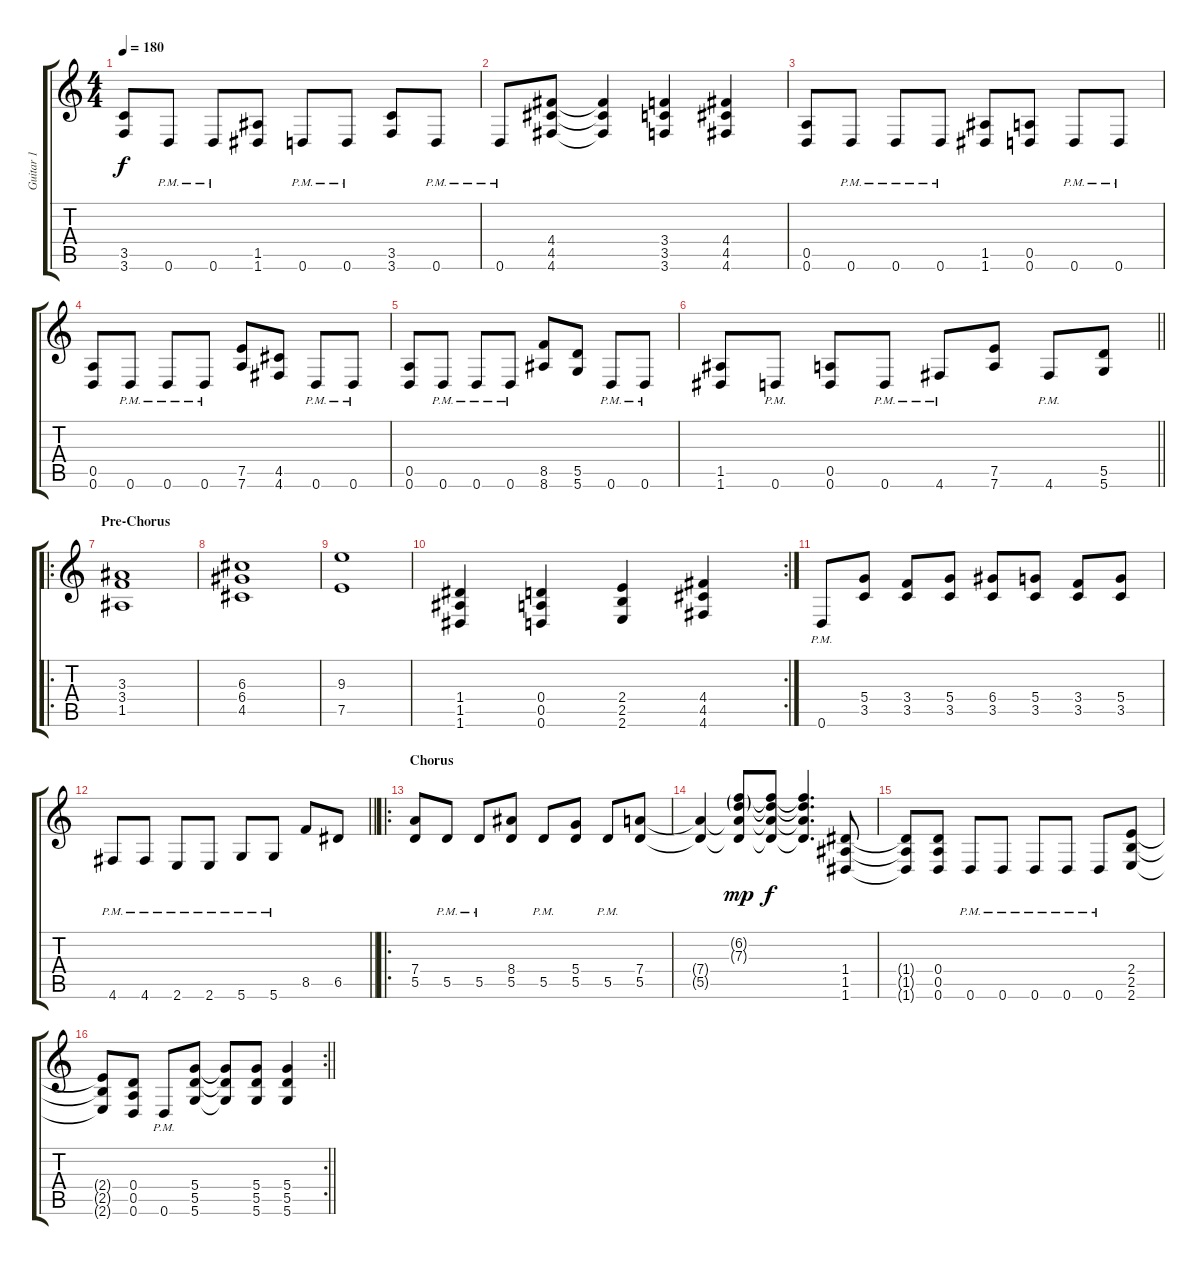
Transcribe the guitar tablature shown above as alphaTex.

\track ("Guitar 1" "Guitar 1") {instrument overdrivenguitar}
\staff {score tabs}
\tuning (E4 B3 G3 D3 A2 D2) {hide}
\ts (4 4)
\tempo 180
\clef g2
\ks c
(3.5 3.6).8{dy f} 0.6{pm}.8 0.6{pm}.8 (1.5 1.6).8 0.6{pm}.8 0.6{pm}.8 (3.5 3.6).8 0.6{pm}.8 |
0.6{pm}.8 (4.4 4.5 4.6).8 (4.4{t} 4.5{t} 4.6{t}).4 (3.4 3.5 3.6).4 (4.4 4.5 4.6).4 |
(0.5 0.6).8 0.6{pm}.8 0.6{pm}.8 0.6{pm}.8 (1.5 1.6).8 (0.5 0.6).8 0.6{pm}.8 0.6{pm}.8 |
(0.5 0.6).8 0.6{pm}.8 0.6{pm}.8 0.6{pm}.8 (7.5 7.6).8 (4.5 4.6).8 0.6{pm}.8 0.6{pm}.8 |
(0.5 0.6).8 0.6{pm}.8 0.6{pm}.8 0.6{pm}.8 (8.5 8.6).8 (5.5 5.6).8 0.6{pm}.8 0.6{pm}.8 |
\barLineRight lightlight
(1.5 1.6).8 0.6{pm}.8 (0.5 0.6).8 0.6{pm}.8 4.6{pm}.8 (7.5 7.6).8 4.6{pm}.8 (5.5 5.6).8 |
\ro
\section ("" "Pre-Chorus")
(3.3 3.4 1.5).1 |
(6.3 6.4 4.5).1 |
(9.3 7.5).1 |
\rc 2
(1.4 1.5 1.6).4 (0.4 0.5 0.6).4 (2.4 2.5 2.6).4 (4.4 4.5 4.6).4 |
0.6{pm}.8 (5.4 3.5).8 (3.4 3.5).8 (5.4 3.5).8 (6.4 3.5).8 (5.4 3.5).8 (3.4 3.5).8 (5.4 3.5).8 |
\barLineRight lightlight
4.6{pm}.8 4.6{pm}.8 2.6{pm}.8 2.6{pm}.8 5.6{pm}.8 5.6{pm}.8 8.5.8 6.5.8 |
\ro
\section ("" "Chorus")
(7.4 5.5).8 5.5{pm}.8 5.5{pm}.8 (8.4 5.5).8 5.5{pm}.8 (5.4 5.5).8 5.5{pm}.8 (7.4 5.5).8 |
(7.4{t} 5.5{t}).4 (6.2{g} 7.3{g} 7.4{t} 5.5{t}).8{dy mp} (6.2{t} 7.3{t} 7.4{t} 5.5{t}).8{dy f} (6.2{t} 7.3{t} 7.4{t} 5.5{t}).4{d} (1.4 1.5 1.6).8 |
(1.4{t} 1.5{t} 1.6{t}).8 (0.4 0.5 0.6).8 0.6{pm}.8 0.6{pm}.8 0.6{pm}.8 0.6{pm}.8 0.6{pm}.8 (2.4 2.5 2.6).8 |
\rc 2
\barLineRight lightlight
(2.4{t} 2.5{t} 2.6{t}).8 (0.4 0.5 0.6).8 0.6{pm}.8 (5.4 5.5 5.6).8 (5.4{t} 5.5{t} 5.6{t}).8 (5.4 5.5 5.6).8 (5.4 5.5 5.6).4
